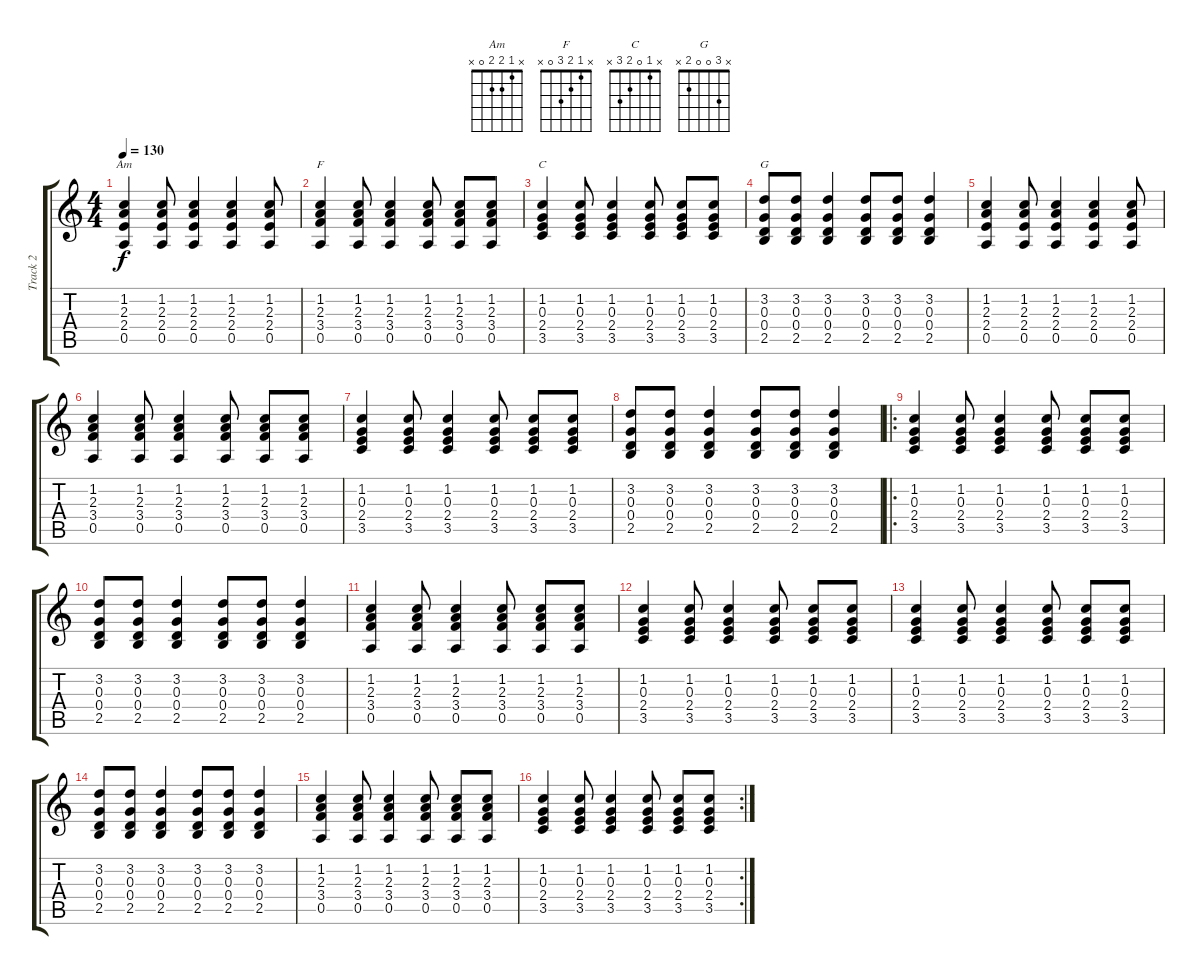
\track ("Track 2" "Track 2") {instrument acousticguitarsteel}
\staff {score tabs}
\tuning (E4 B3 G3 D3 A2 E2) {hide}
\chord ("Am" x 1 2 2 0 x)
\chord ("F" x 1 2 3 0 x)
\chord ("C" x 1 0 2 3 x)
\chord ("G" x 3 0 0 2 x)
\ts (4 4)
\tempo 130
\clef g2
\ks c
(1.2 2.3 2.4 0.5).4{ch "Am" dy f} (1.2 2.3 2.4 0.5).8 (1.2 2.3 2.4 0.5).4 (1.2 2.3 2.4 0.5).4 (1.2 2.3 2.4 0.5).8 |
(1.2 2.3 3.4 0.5).4{ch "F"} (1.2 2.3 3.4 0.5).8 (1.2 2.3 3.4 0.5).4 (1.2 2.3 3.4 0.5).8 (1.2 2.3 3.4 0.5).8 (1.2 2.3 3.4 0.5).8 |
(1.2 0.3 2.4 3.5).4{ch "C"} (1.2 0.3 2.4 3.5).8 (1.2 0.3 2.4 3.5).4 (1.2 0.3 2.4 3.5).8 (1.2 0.3 2.4 3.5).8 (1.2 0.3 2.4 3.5).8 |
(3.2 0.3 0.4 2.5).8{ch "G"} (3.2 0.3 0.4 2.5).8 (3.2 0.3 0.4 2.5).4 (3.2 0.3 0.4 2.5).8 (3.2 0.3 0.4 2.5).8 (3.2 0.3 0.4 2.5).4 |
(1.2 2.3 2.4 0.5).4 (1.2 2.3 2.4 0.5).8 (1.2 2.3 2.4 0.5).4 (1.2 2.3 2.4 0.5).4 (1.2 2.3 2.4 0.5).8 |
(1.2 2.3 3.4 0.5).4 (1.2 2.3 3.4 0.5).8 (1.2 2.3 3.4 0.5).4 (1.2 2.3 3.4 0.5).8 (1.2 2.3 3.4 0.5).8 (1.2 2.3 3.4 0.5).8 |
(1.2 0.3 2.4 3.5).4 (1.2 0.3 2.4 3.5).8 (1.2 0.3 2.4 3.5).4 (1.2 0.3 2.4 3.5).8 (1.2 0.3 2.4 3.5).8 (1.2 0.3 2.4 3.5).8 |
(3.2 0.3 0.4 2.5).8 (3.2 0.3 0.4 2.5).8 (3.2 0.3 0.4 2.5).4 (3.2 0.3 0.4 2.5).8 (3.2 0.3 0.4 2.5).8 (3.2 0.3 0.4 2.5).4 |
\ro
(1.2 0.3 2.4 3.5).4 (1.2 0.3 2.4 3.5).8 (1.2 0.3 2.4 3.5).4 (1.2 0.3 2.4 3.5).8 (1.2 0.3 2.4 3.5).8 (1.2 0.3 2.4 3.5).8 |
(3.2 0.3 0.4 2.5).8 (3.2 0.3 0.4 2.5).8 (3.2 0.3 0.4 2.5).4 (3.2 0.3 0.4 2.5).8 (3.2 0.3 0.4 2.5).8 (3.2 0.3 0.4 2.5).4 |
(1.2 2.3 3.4 0.5).4 (1.2 2.3 3.4 0.5).8 (1.2 2.3 3.4 0.5).4 (1.2 2.3 3.4 0.5).8 (1.2 2.3 3.4 0.5).8 (1.2 2.3 3.4 0.5).8 |
(1.2 0.3 2.4 3.5).4 (1.2 0.3 2.4 3.5).8 (1.2 0.3 2.4 3.5).4 (1.2 0.3 2.4 3.5).8 (1.2 0.3 2.4 3.5).8 (1.2 0.3 2.4 3.5).8 |
(1.2 0.3 2.4 3.5).4 (1.2 0.3 2.4 3.5).8 (1.2 0.3 2.4 3.5).4 (1.2 0.3 2.4 3.5).8 (1.2 0.3 2.4 3.5).8 (1.2 0.3 2.4 3.5).8 |
(3.2 0.3 0.4 2.5).8 (3.2 0.3 0.4 2.5).8 (3.2 0.3 0.4 2.5).4 (3.2 0.3 0.4 2.5).8 (3.2 0.3 0.4 2.5).8 (3.2 0.3 0.4 2.5).4 |
(1.2 2.3 3.4 0.5).4 (1.2 2.3 3.4 0.5).8 (1.2 2.3 3.4 0.5).4 (1.2 2.3 3.4 0.5).8 (1.2 2.3 3.4 0.5).8 (1.2 2.3 3.4 0.5).8 |
\rc 2
(1.2 0.3 2.4 3.5).4 (1.2 0.3 2.4 3.5).8 (1.2 0.3 2.4 3.5).4 (1.2 0.3 2.4 3.5).8 (1.2 0.3 2.4 3.5).8 (1.2 0.3 2.4 3.5).8
